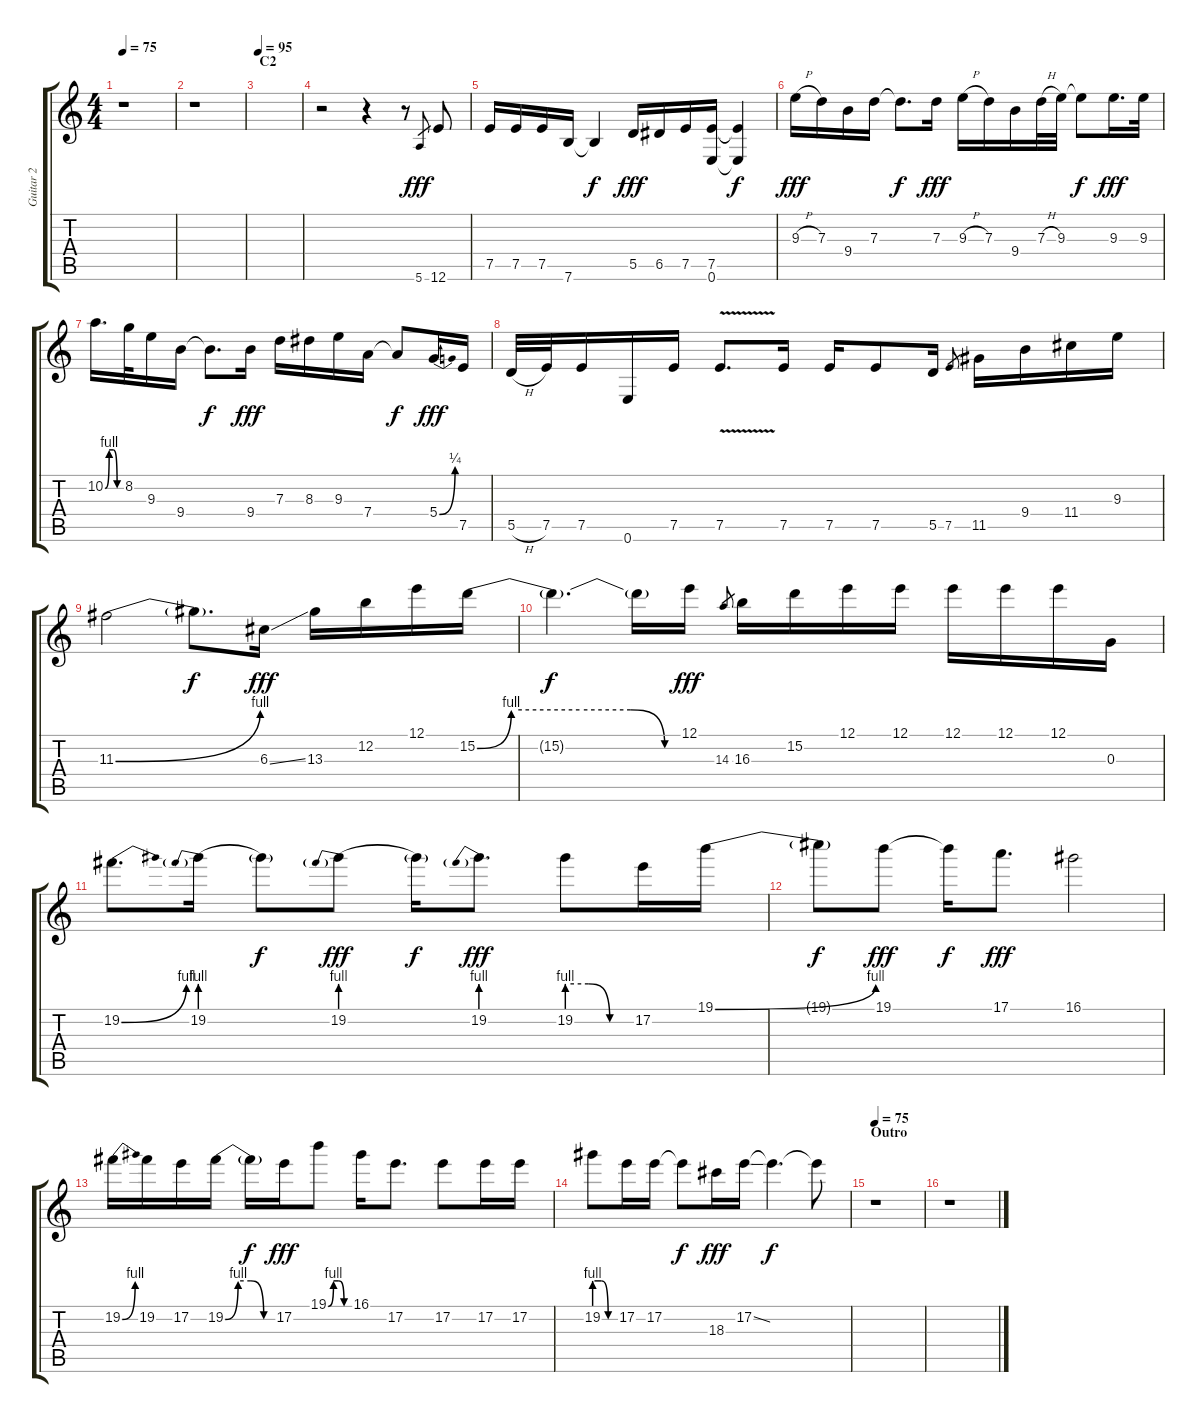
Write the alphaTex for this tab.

\track ("Guitar 2" "Guitar 2") {instrument distortionguitar}
\staff {score tabs}
\tuning (E4 B3 G3 D3 A2 E2) {hide}
\ts (4 4)
\tempo 75
\clef g2
\ks c
r.1{dy fff} |
r.1 |
\section ("" "C2")
\tempo 95
|
r.2 r.4 r.8 5.6.8{gr} 12.6.8 |
7.5.16 7.5.16 7.5.16 7.6.16 7.6{t}.4{dy f} 5.5.16{dy fff} 6.5.16 7.5.16 (7.5 0.6).16 (7.5{t} 0.6{t}).4{dy f} |
9.3{h}.16{dy fff} 7.3.16 9.4.16 7.3.16 7.3{t}.8{d dy f} 7.3.16{dy fff} 9.3{h}.16 7.3.16 9.4.16 7.3{h}.32 9.3.32 9.3{t}.8{dy f} 9.3.16{d dy fff} 9.3.32 |
10.2{be (custom 0 0 15 4 30 4 45 0 60 0)}.16{d} 8.2.32 9.3.16 9.4.16 9.4{t}.8{d dy f} 9.4.16{dy fff} 7.3.16 8.3.16 9.3.16 7.4.16 7.4{t}.8{dy f} 5.4{be (bend 0 0 60 1)}.16{dy fff} 7.5.16 |
5.5{h}.32 7.5.32 7.5.16 0.6.16 7.5.16 7.5{v}.8{d} 7.5.16 7.5.16 7.5.8 5.5.16 7.5.8{gr} 11.5.16 9.4.16 11.4.16 9.3.16 |
11.3{be (bend 0 0 60 4)}.2 11.3{t}.8{d dy f} 6.3{ss}.16{dy fff} 13.3.16 12.2.16 12.1.16 15.2{be (custom 0 0 10 4 30 4 45 4 55 0 60 0)}.16 |
15.2{t}.4{d dy f} 15.2{t}.16 12.1.16{dy fff} 14.3.8{gr} 16.3.16 15.2.16 12.1.16 12.1.16 12.1.16 12.1.16 12.1.16 0.3.16 |
19.2{be (bend 0 0 60 4)}.8{d} 19.2{be (prebend 0 4 60 4)}.16 19.2{t}.8{dy f} 19.2{be (prebend 0 4 60 4)}.8{dy fff} 19.2{t}.16{dy f} 19.2{be (prebend 0 4 60 4)}.8{d dy fff} 19.2{be (custom 0 4 20 4 40 0 60 0)}.8 17.2.16 19.1{be (bend 0 0 60 4)}.16 |
19.1{t}.8{dy f} 19.1.8{dy fff} 19.1{t}.16{dy f} 17.1.8{d dy fff} 16.1.2 |
19.2{be (bend 0 0 60 4)}.16 19.2.16 17.2.16 19.2{be (custom 0 0 15 4 30 4 45 0 60 0)}.16 19.2{t}.16{dy f} 17.2.16{dy fff} 19.1{be (custom 0 0 15 4 30 4 45 0 60 0)}.8 16.1.16 17.2.8{d} 17.2.8 17.2.16 17.2.16 |
19.2{be (custom 0 4 20 4 40 0 60 0)}.8 17.2.16 17.2.16 17.2{t}.8{dy f} 18.3.16{dy fff} 17.2{ss}.16 17.2{t}.4{d dy f} 17.2{t}.8 |
\section ("" "Outro")
\tempo 75
r.1 |
r.1
